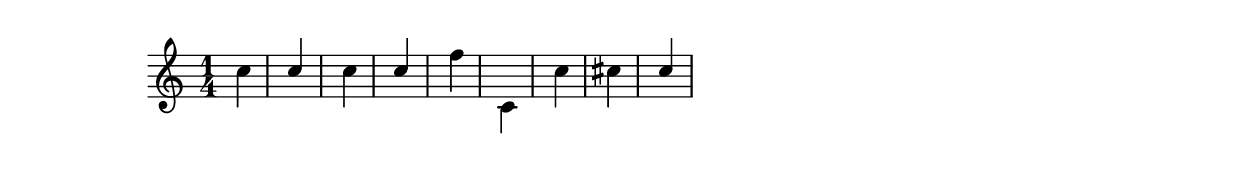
\version "1.7.18"
\header {
texidoc = "Downstem notes following a barline are
printed with some extra space. This is an optical correction similar
to juxtaposed stems.

Accidentals after the barline get some space as well.
"
}

sd = \property Voice.Stem \set #'direction = #-1
su = \property Voice.Stem \set #'direction = #1
\score { \notes\relative c''
{

%\property Staff.StaffSpacing \override #'stem-spacing-correction = #10
%\property Staff.NoteSpacing \override #'stem-spacing-correction = #10

\time 1/4 \sd c4 \su c4
\sd c4 \su c4
\sd f c,4  c'4 cis4 \stemUp c4
}
\paper { raggedright = ##t}
}

